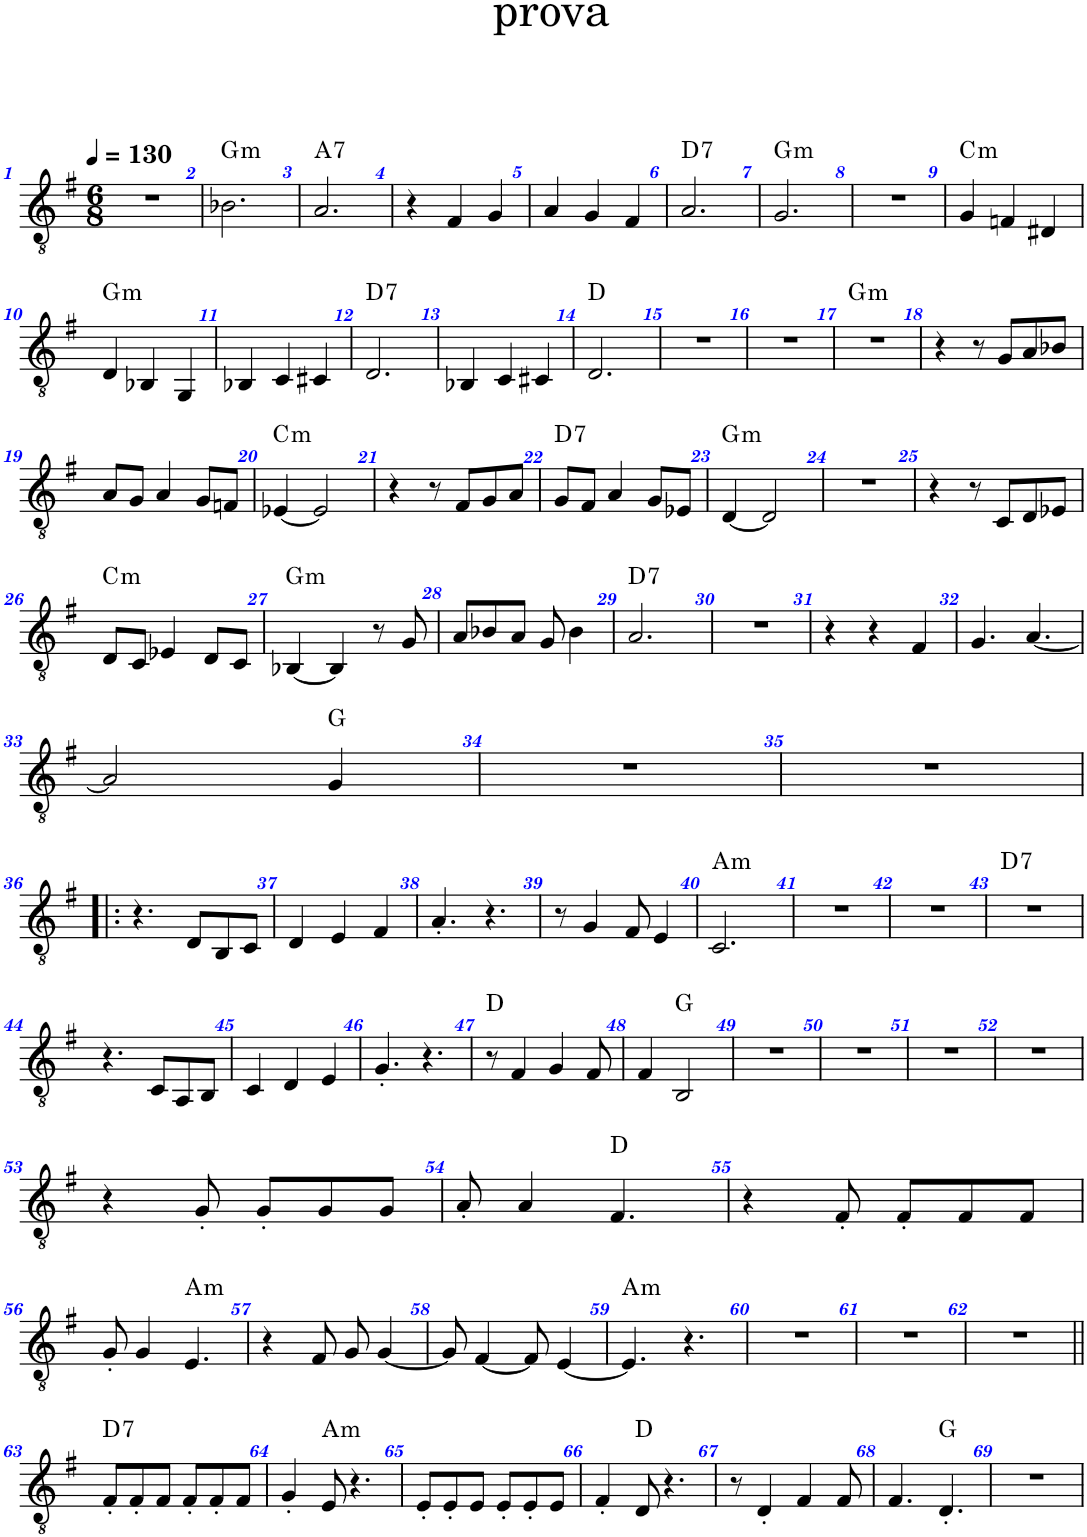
**kern	**kern	**kern	**kern	**kern	**kern	**kern	**kern	**kern	**kern	**harte
*part9	*part8	*part7	*part6	*part5	*part5	*part4	*part3	*part2	*part1	*part1
*staff10	*staff9	*staff8	*staff7	*staff6	*staff5	*staff4	*staff3	*staff2	*staff1	*
*I"Violino	*I"Soprano	*I"Violino	*I"Basso elettrico	*I"Piano	*	*I"Ukulele	*I"Chitarra acustica	*I"Chitarra classica	*I"Chitarra elettrica	*
*I'Vln.	*I'S.	*I'Vln.	*I'B. el.	*	*	*I'Uk.	*	*I'Chit. cl.	*	*
*stria5	*stria5	*stria5	*stria5	*stria5	*stria5	*stria5	*stria5	*stria5	*	*
*clefG2	*clefG2	*clefG2	*clefF4	*clefF4	*clefG2	*clefG2	*clefGv2	*clefGv2	*clefGv2	*
*	*	*	*Trd7c12	*	*	*	*	*	*	*
*k[f#]	*k[f#]	*k[f#]	*k[f#]	*k[f#]	*k[f#]	*k[f#]	*k[f#]	*k[f#]	*k[f#]	*
*M6/8	*M6/8	*M6/8	*M6/8	*M6/8	*M6/8	*M6/8	*M6/8	*M6/8	*M6/8	*
*MM130	*MM130	*MM130	*MM130	*MM130	*MM130	*MM130	*MM130	*MM130	*MM130	*
=1	=1	=1	=1	=1	=1	=1	=1	=1	=1	=1
*	*	*^	*	*	*	*	*	*	*	*
2.r	2.r	8d/L	2.D/	2.DD/	2.r	2.r	2.r	2.r	2.r	2.r	.
.	.	16d#X/L	.	.	.	.	.	.	.	.	.
.	.	16dn/	.	.	.	.	.	.	.	.	.
.	.	16d#X/	.	.	.	.	.	.	.	.	.
.	.	16dn/JJ	.	.	.	.	.	.	.	.	.
.	.	16d#X/LL	.	.	.	.	.	.	.	.	.
.	.	16dn/	.	.	.	.	.	.	.	.	.
.	.	16d#X/	.	.	.	.	.	.	.	.	.
.	.	16f#/J	.	.	.	.	.	.	.	.	.
.	.	8g/J	.	.	.	.	.	.	.	.	.
=2	=2	=2	=2	=2	=2	=2	=2	=2	=2	=2	=2
*^	*	*	*	*	*^	*^	*	*	*	*	*
!	!	!	!	!	!	!	!	!	!LO:N:vis=4	!	!	!	!	!LO:H:kt=m
[2.d#X/	[2.G/ [2.B-X/	2.b-X/	4.aaa/ [4.aaa#X/	[2.C/	2.CC/	4r	[2.CC/	2.r	4.r	16bb-X/LL	2.r	2.r	2.B-X\	G:min
.	.	.	.	.	.	.	.	.	.	16bb-/	.	.	.	.
*	*	*	*	*	*	*	*	*	*	*Xbrackettup	*	*	*	*
.	.	.	.	.	.	.	.	.	.	24bb-/	.	.	.	.
.	.	.	.	.	.	.	.	.	.	24bb-/	.	.	.	.
.	.	.	.	.	.	.	.	.	.	24bb-/	.	.	.	.
.	.	.	.	.	.	[8GG/	.	.	.	16bb-/	.	.	.	.
.	.	.	.	.	.	.	.	.	.	16bb-/JJ	.	.	.	.
.	.	.	4.aaa#/]	.	.	4.GG/]	.	.	8r	16bb-/LL	.	.	.	.
.	.	.	.	.	.	.	.	.	.	16bb-/	.	.	.	.
.	.	.	.	.	.	.	.	.	[4C/	16bb-/	.	.	.	.
.	.	.	.	.	.	.	.	.	.	16bb-/	.	.	.	.
.	.	.	.	.	.	.	.	.	.	24bb-/	.	.	.	.
.	.	.	.	.	.	.	.	.	.	24bb-/	.	.	.	.
.	.	.	.	.	.	.	.	.	.	24bb-/JJ	.	.	.	.
=3	=3	=3	=3	=3	=3	=3	=3	=3	=3	=3	=3	=3	=3	=3
!	!	!	!	!	!	!LO:N:vis=4	!	!	!	!	!	!	!	!LO:H:kt=7
2.d#/_	2.G/] 2.B-/]	2.a/	[4.aaa/	2.C/]	[4.C/	4.r	4CC/]	2.B-X/	2.C/]	16aa/LL	2.r	2.r	2.A/	A:7
.	.	.	.	.	.	.	.	.	.	16aa/	.	.	.	.
.	.	.	.	.	.	.	.	.	.	24aa/	.	.	.	.
.	.	.	.	.	.	.	.	.	.	24aa/	.	.	.	.
.	.	.	.	.	.	.	.	.	.	24aa/	.	.	.	.
.	.	.	.	.	.	.	[8CC/	.	.	16aa/	.	.	.	.
.	.	.	.	.	.	.	.	.	.	16aa/JJ	.	.	.	.
.	.	.	8aaa/_	.	8C/L]	8r	4.CC/]	.	.	16aa/LL	.	.	.	.
.	.	.	.	.	.	.	.	.	.	16aa/	.	.	.	.
.	.	.	4D/ 4aaa/]	.	8CC/	4D#X/	.	.	.	16aa/	.	.	.	.
.	.	.	.	.	.	.	.	.	.	16aa/	.	.	.	.
.	.	.	.	.	8DD/J	.	.	.	.	16aa'/	.	.	.	.
.	.	.	.	.	.	.	.	.	.	32aa/L	.	.	.	.
.	.	.	.	.	.	.	.	.	.	32aa/JJJ	.	.	.	.
*	*	*	*	*	*	*	*	*v	*v	*	*	*	*	*
=4	=4	=4	=4	=4	=4	=4	=4	=4	=4	=4	=4	=4	=4
!	!	!	!	!	!	!	!	!LO:N:vis=4	!	!	!	!	!
2.d#/_	[2.F#/ [2.A/ [2.c/	4r	4r	[2.D#X/	2.DD#X/	4r	[2.DD/	4.r	4r	2.r	2.r	4r	.
.	.	[8f#/	[8fff#/	.	.	[8D/	.	.	16ff#/LL	.	.	4F#/	.
.	.	.	.	.	.	.	.	.	16ff#/JJ	.	.	.	.
.	.	8f#/]	8fff#/]	.	.	4.D/_	.	8r	24ff#/LL	.	.	.	.
.	.	.	.	.	.	.	.	.	24ff#/	.	.	.	.
.	.	.	.	.	.	.	.	.	24ff#/	.	.	.	.
.	.	4g/	4ggg/	.	.	.	.	[4F#/	16gg/	.	.	4G/	.
.	.	.	.	.	.	.	.	.	16gg/	.	.	.	.
.	.	.	.	.	.	.	.	.	24gg/	.	.	.	.
.	.	.	.	.	.	.	.	.	24gg/	.	.	.	.
.	.	.	.	.	.	.	.	.	24gg/JJ	.	.	.	.
=5	=5	=5	=5	=5	=5	=5	=5	=5	=5	=5	=5	=5	=5
*	*	*	*	*	*	*	*	*^	*	*	*	*	*
2.d#/]	2.F#/] 2.A/] 2.c/]	4a/	4aaa/	2.D#/]	[4.D#X/	4.D/_	4.DD/]	2.F#/]	[4A/	16aa/LL	2.r	2.r	4A/	.
.	.	.	.	.	.	.	.	.	.	16aa/	.	.	.	.
.	.	.	.	.	.	.	.	.	.	16aa/	.	.	.	.
.	.	.	.	.	.	.	.	.	.	16aa/	.	.	.	.
.	.	[8g/	[8ggg/	.	.	.	.	.	[8DD/ 8A/_	16gg/	.	.	4G/	.
.	.	.	.	.	.	.	.	.	.	16gg/JJ	.	.	.	.
!	!	!	!	!	!	!	!LO:N:vis=4	!	!	!	!	!	!	!
.	.	8g/]	8ggg/]	.	8D#/]	8D/]	4.r	.	4.DD/] 4.A/]	24gg/LL	.	.	.	.
.	.	.	.	.	.	.	.	.	.	24gg/	.	.	.	.
.	.	.	.	.	.	.	.	.	.	24gg/	.	.	.	.
.	.	4f#/	4fff#/	.	4DD#X/	4D/	.	.	.	16ff#/	.	.	4F#/	.
.	.	.	.	.	.	.	.	.	.	16ff#/	.	.	.	.
.	.	.	.	.	.	.	.	.	.	16ff#'/	.	.	.	.
.	.	.	.	.	.	.	.	.	.	32ff#/L	.	.	.	.
.	.	.	.	.	.	.	.	.	.	32ff#/JJJ	.	.	.	.
*v	*v	*	*	*	*	*	*	*v	*v	*	*	*	*	*
=6	=6	=6	=6	=6	=6	=6	=6	=6	=6	=6	=6	=6
*	*	*clefF4	*	*	*	*	*	*	*	*	*	*
!	!	!	!	!	!	!	!LO:N:vis=4	!	!	!	!	!LO:H:kt=7
[2.G/ [2.B-X/ [2.d/	2.a/	2.aaa/	[2.AA#X/	[2.BB-X/	4r	[2.GG/	4.r	16aa/LL	2.r	2.r	2.A/	D:7
.	.	.	.	.	.	.	.	16aa/	.	.	.	.
.	.	.	.	.	.	.	.	24aa/	.	.	.	.
.	.	.	.	.	.	.	.	24aa/	.	.	.	.
.	.	.	.	.	.	.	.	24aa/	.	.	.	.
.	.	.	.	.	[8Fn/	.	.	16aa/	.	.	.	.
.	.	.	.	.	.	.	.	16aa/JJ	.	.	.	.
.	.	.	.	.	4.F/]	.	8r	16aa/LL	.	.	.	.
.	.	.	.	.	.	.	.	16aa/	.	.	.	.
.	.	.	.	.	.	.	[4A/	16aa/	.	.	.	.
.	.	.	.	.	.	.	.	16aa/	.	.	.	.
.	.	.	.	.	.	.	.	24aa/	.	.	.	.
.	.	.	.	.	.	.	.	24aa/	.	.	.	.
.	.	.	.	.	.	.	.	24aa/JJ	.	.	.	.
=7	=7	=7	=7	=7	=7	=7	=7	=7	=7	=7	=7	=7
*	*	*	*	*	*	*	*^	*	*	*	*	*
!	!	!	!	!	!	!	!	!	!	!	!	!	!LO:H:kt=m
2.G/] 2.B-/] 2.d/]	2.g/	2.ggg'/	2.AA#/]	2.BB-/]	4.Fn/ [4.B-X/	4.GG/]	2.A/]	[4d/	16gg/LL	2.r	2.r	2.G/	G:min
.	.	.	.	.	.	.	.	.	16gg/	.	.	.	.
.	.	.	.	.	.	.	.	.	24gg/	.	.	.	.
.	.	.	.	.	.	.	.	.	24gg/	.	.	.	.
.	.	.	.	.	.	.	.	.	24gg/	.	.	.	.
.	.	.	.	.	.	.	.	[8GG/ 8d/_	16gg/	.	.	.	.
.	.	.	.	.	.	.	.	.	16gg/JJ	.	.	.	.
!	!	!	!	!	!	!LO:N:vis=4	!	!	!	!	!	!	!
.	.	.	.	.	8B-/_	4.r	.	4.GG/] 4.d/]	16gg/LL	.	.	.	.
.	.	.	.	.	.	.	.	.	16gg/	.	.	.	.
.	.	.	.	.	4F/ 4B-/]	.	.	.	16gg/	.	.	.	.
.	.	.	.	.	.	.	.	.	16gg/	.	.	.	.
.	.	.	.	.	.	.	.	.	24gg/	.	.	.	.
.	.	.	.	.	.	.	.	.	24gg/	.	.	.	.
.	.	.	.	.	.	.	.	.	24gg/JJ	.	.	.	.
*	*	*v	*v	*	*v	*v	*	*	*	*	*	*	*
=8	=8	=8	=8	=8	=8	=8	=8	=8	=8	=8	=8
!	!	!	!	!	!LO:N:vis=4	!	!	!	!	!	!
2.r	2.r	[2.c/ [2.d#X/ [2.a#X/	2.CC/	[2.CC/	4.r	4r	2.r	2.r	2.r	2.r	.
.	.	.	.	.	.	[8C/	.	.	.	.	.
.	.	.	.	.	8r	4.C/_	.	.	.	.	.
.	.	.	.	.	[4D#X/	.	.	.	.	.	.
=9	=9	=9	=9	=9	=9	=9	=9	=9	=9	=9	=9
*	*	*	*	*^	*	*	*	*	*	*	*
!	!	!	!	!	!	!	!	!	!	!	!	!LO:H:kt=m
2.r	2.r	2.c/] 2.d#/] 2.a#/]	[4.C/	4.CC/]	4r	2.D#/] 2.B-X/	4.C/]	16gg/LL	2.r	2.r	4G/	C:min
.	.	.	.	.	.	.	.	16gg/	.	.	.	.
.	.	.	.	.	.	.	.	16gg/	.	.	.	.
.	.	.	.	.	.	.	.	16gg/	.	.	.	.
.	.	.	.	.	[8CC/	.	.	16ffn/	.	.	4Fn/	.
.	.	.	.	.	.	.	.	16ff/JJ	.	.	.	.
!	!	!	!	!	!	!	!LO:N:vis=4	!	!	!	!	!
.	.	.	8C/]	8r	4.CC/]	.	4.r	24ff/LL	.	.	.	.
.	.	.	.	.	.	.	.	24ff/	.	.	.	.
.	.	.	.	.	.	.	.	24ff/	.	.	.	.
.	.	.	4CC/	4C/	.	.	.	16dd#X/	.	.	4D#X/	.
.	.	.	.	.	.	.	.	16dd#/	.	.	.	.
.	.	.	.	.	.	.	.	16dd#/	.	.	.	.
.	.	.	.	.	.	.	.	16dd#/JJ	.	.	.	.
!!LO:LB:g=z
=10	=10	=10	=10	=10	=10	=10	=10	=10	=10	=10	=10	=10
*	*	*clefG2	*	*	*	*	*	*	*	*	*	*
*	*	*^	*	*	*	*	*	*	*	*	*	*
!	!	!	!	!	!	!	!	!	!	!	!	!	!LO:H:kt=m
2.r	2.r	[16dd\LL	[4.e#X/ [4.a#X/ 4.ddd/	[2.GG/	2.r	[2.GGG/	4r	[2.GG/	16dd/LL	2.r	2.r	4D/	G:min
.	.	16dd_\ [16aa#X\J	.	.	.	.	.	.	16dd/	.	.	.	.
.	.	8dd_\ 8gg\ 8aa#]\	.	.	.	.	.	.	24dd/	.	.	.	.
.	.	.	.	.	.	.	.	.	24dd/	.	.	.	.
.	.	.	.	.	.	.	.	.	24dd/	.	.	.	.
.	.	8g\ 8dd_\J	.	.	.	.	[8Fn/	.	16b-X/	.	.	4BB-X/	.
.	.	.	.	.	.	.	.	.	16b-/JJ	.	.	.	.
.	.	4.dd/_	4.e#/_ 4.a#/_	.	.	.	8F/_	.	16b-/LL	.	.	.	.
.	.	.	.	.	.	.	.	.	16b-/	.	.	.	.
.	.	.	.	.	.	.	4F/] [4G/	.	16g/	.	.	4GG/	.
.	.	.	.	.	.	.	.	.	16g/	.	.	.	.
.	.	.	.	.	.	.	.	.	24g/	.	.	.	.
.	.	.	.	.	.	.	.	.	24g/	.	.	.	.
.	.	.	.	.	.	.	.	.	24g/JJ	.	.	.	.
=11	=11	=11	=11	=11	=11	=11	=11	=11	=11	=11	=11	=11	=11
2.r	2.r	2.dd/_	2.e#/] 2.a#/]	4.GG/]	4.Fn/ [4.B-X/	2.GGG/]	4.G/_ [4.d/	4GG/]	16b-X/LL	2.r	2.r	4BB-X/	.
.	.	.	.	.	.	.	.	.	16b-/	.	.	.	.
.	.	.	.	.	.	.	.	.	16b-/	.	.	.	.
.	.	.	.	.	.	.	.	.	16b-/	.	.	.	.
.	.	.	.	.	.	.	.	[8GG/	16cc/	.	.	4C/	.
.	.	.	.	.	.	.	.	.	16cc/JJ	.	.	.	.
.	.	.	.	8r	4.B-/]	.	8G/_ 8d/_	4.GG/]	24cc/LL	.	.	.	.
.	.	.	.	.	.	.	.	.	24cc/	.	.	.	.
.	.	.	.	.	.	.	.	.	24cc/	.	.	.	.
.	.	.	.	4GG/	.	.	4Fn/ 4G/] 4d/]	.	16cc#X/	.	.	4C#X/	.
.	.	.	.	.	.	.	.	.	16cc#/	.	.	.	.
.	.	.	.	.	.	.	.	.	16cc#/	.	.	.	.
.	.	.	.	.	.	.	.	.	16cc#/JJ	.	.	.	.
=12	=12	=12	=12	=12	=12	=12	=12	=12	=12	=12	=12	=12	=12
!	!	!	!	!	!	!LO:N:vis=4	!	!	!	!	!	!	!LO:H:kt=7
2.r	2.r	2.dd/_	[2.f#/ [2.a/	2.DD/	2.r	4.r	4r	[2.DD/	16dd/LL	2.r	2.r	2.D/	D:7
.	.	.	.	.	.	.	.	.	16dd/	.	.	.	.
.	.	.	.	.	.	.	.	.	24dd/	.	.	.	.
.	.	.	.	.	.	.	.	.	24dd/	.	.	.	.
.	.	.	.	.	.	.	.	.	24dd/	.	.	.	.
.	.	.	.	.	.	.	[8D/	.	16dd/	.	.	.	.
.	.	.	.	.	.	.	.	.	16dd/JJ	.	.	.	.
.	.	.	.	.	.	8r	4.D/_	.	16dd/LL	.	.	.	.
.	.	.	.	.	.	.	.	.	16dd/	.	.	.	.
.	.	.	.	.	.	[4F#/	.	.	16dd/	.	.	.	.
.	.	.	.	.	.	.	.	.	16dd/	.	.	.	.
.	.	.	.	.	.	.	.	.	24dd/	.	.	.	.
.	.	.	.	.	.	.	.	.	24dd/	.	.	.	.
.	.	.	.	.	.	.	.	.	24dd/JJ	.	.	.	.
=13	=13	=13	=13	=13	=13	=13	=13	=13	=13	=13	=13	=13	=13
2.r	2.r	4dd/] 4aa#X/ 4aaa#X/	4.f#/] 4.a/]	2.DD/	[4.A/	4F#/]	4D/_	4.DD/]	2.r	2.r	2.r	4BB-X/	.
.	.	[8ccc/ [8cccc/	.	.	.	[8DD/	8D/_ [8F#/	.	.	.	.	4C/	.
!	!	!	!LO:N:vis=4	!	!	!	!	!LO:N:vis=4	!	!	!	!	!
.	.	8ccc/] 8cccc/]	4.r	.	8A/_	4.DD/]	4.D/] 4.F#/]	4.r	.	.	.	.	.
.	.	4ccc#X/ 4cccc#X/	.	.	4D/ 4A/]	.	.	.	.	.	.	4C#X/	.
*	*	*	*	*	*v	*v	*	*	*	*	*	*	*
*	*	*v	*v	*	*	*v	*v	*	*	*	*	*
=14	=14	=14	=14	=14	=14	=14	=14	=14	=14	=14
*	*	*	*	*	*clefG2	*	*	*	*	*
*	*	*	*	*	*	*	*	*^	*	*
!	!	!	!	!	!	!	!	!	!LO:N:vis=4	!	!
[2.B-X/ [2.d/ [2.g/	2.r	[2.ddd/ [2.dddd/	[2.GG/	[2.GGG/	[2.Fn/ [2.B-X/ [2.d/	2.r	2.r	2.r	4.r	2.D/	D:maj
.	.	.	.	.	.	.	.	.	4r	.	.
.	.	.	.	.	.	.	.	.	[8F#/	.	.
=15	=15	=15	=15	=15	=15	=15	=15	=15	=15	=15	=15
4.B-/] 4.d/] 4.g/]	2.r	4.ddd/] 4.dddd/]	2.GG/_	2.GGG/_	2.F/_ 2.B-/_ 2.d/_	2.r	2.r	4.G'/	4.F#/]	2.r	.
!LO:N:vis=4	!	!LO:N:vis=4	!	!	!	!	!	!	!LO:N:vis=4	!	!
4.r	.	4.r	.	.	.	.	.	8A/	4.r	.	.
.	.	.	.	.	.	.	.	4G/	.	.	.
*	*	*	*	*	*	*	*	*v	*v	*	*
=16	=16	=16	=16	=16	=16	=16	=16	=16	=16	=16
2.r	2.r	2.r	2.GG/_	2.GGG/_	2.F/_ 2.B-/_ 2.d/_	2.r	2.r	[4.B-X/	2.r	.
.	.	.	.	.	.	.	.	4B-/]	.	.
.	.	.	.	.	.	.	.	16r	.	.
.	.	.	.	.	.	.	.	[16A/	.	.
=17	=17	=17	=17	=17	=17	=17	=17	=17	=17	=17
*	*	*	*	*	*	*	*	*^	*	*
!	!	!	!	!	!	!	!	!	!	!	!LO:H:kt=m
2.r	2.r	2.r	2.GG/_	2.GGG/_	2.F/_ 2.B-/_ 2.d/_	2.r	2.r	4.A/]	8r	2.r	G:min
.	.	.	.	.	.	.	.	.	[4A/	.	.
!	!	!	!	!	!	!	!	!LO:N:vis=4	!	!	!
.	.	.	.	.	.	.	.	4.r	4.A/_	.	.
=18	=18	=18	=18	=18	=18	=18	=18	=18	=18	=18	=18
2.r	2.r	2.r	2.GG/]	2.GGG/]	2.F/] 2.B-/] 2.d/]	2.r	2.r	[2.G/	4.A/]	4r	.
.	.	.	.	.	.	.	.	.	.	8r	.
!	!	!	!	!	!	!	!	!	!LO:N:vis=4	!	!
.	.	.	.	.	.	.	.	.	4.r	8G/L	.
.	.	.	.	.	.	.	.	.	.	8A/	.
.	.	.	.	.	.	.	.	.	.	8B-X/J	.
*	*	*	*	*	*	*	*	*v	*v	*	*
!!LO:LB:g=z
=19	=19	=19	=19	=19	=19	=19	=19	=19	=19	=19
2.r	2.r	2.r	2.r	2.r	2.r	2.r	2.r	4.G/]	8A/L	.
.	.	.	.	.	.	.	.	.	8G/J	.
.	.	.	.	.	.	.	.	.	4A/	.
!	!	!	!	!	!	!	!	!LO:N:vis=4	!	!
.	.	.	.	.	.	.	.	4.r	.	.
.	.	.	.	.	.	.	.	.	8G/L	.
.	.	.	.	.	.	.	.	.	8Fn/J	.
=20	=20	=20	=20	=20	=20	=20	=20	=20	=20	=20
*	*	*	*	*	*^	*	*	*	*	*
!	!	!	!	!	!LO:N:vis=4	!LO:N:vis=4	!	!	!	!	!LO:H:kt=m
2.r	2.r	2.r	2.r	4r	4.r	4.r	2.r	2.r	2.r	[4E-X/	C:min
.	.	.	.	[8C/	.	.	.	.	.	2E-/]	.
.	.	.	.	4.C/_	32r	[4.G/	.	.	.	.	.
.	.	.	.	.	[32c/KLL	.	.	.	.	.	.
.	.	.	.	.	16c]/ 16d/	.	.	.	.	.	.
.	.	.	.	.	16d#X/	.	.	.	.	.	.
.	.	.	.	.	[16g'/J	.	.	.	.	.	.
.	.	.	.	.	8g]'/ 8a'/J	.	.	.	.	.	.
=21	=21	=21	=21	=21	=21	=21	=21	=21	=21	=21	=21
2.r	2.r	2.r	2.r	2.C/]	8b-X/	2.G/]	2.r	2.r	2.r	4r	.
.	.	.	.	.	[4a/	.	.	.	.	.	.
.	.	.	.	.	.	.	.	.	.	8r	.
.	.	.	.	.	8a/]	.	.	.	.	8F#/L	.
.	.	.	.	.	4g/	.	.	.	.	8G/	.
.	.	.	.	.	.	.	.	.	.	8A/J	.
*	*	*	*	*	*v	*v	*	*	*	*	*
=22	=22	=22	=22	=22	=22	=22	=22	=22	=22	=22
!	!	!	!	!	!	!	!	!	!	!LO:H:kt=7
2.r	2.r	2.r	2.r	2.r	2.r	2.r	2.r	2.r	8G/L	D:7
.	.	.	.	.	.	.	.	.	8F#/J	.
.	.	.	.	.	.	.	.	.	4A/	.
.	.	.	.	.	.	.	.	.	8G/L	.
.	.	.	.	.	.	.	.	.	8E-X/J	.
=23	=23	=23	=23	=23	=23	=23	=23	=23	=23	=23
!	!	!	!	!	!	!	!	!	!	!LO:H:kt=m
2.r	2.r	2.r	2.r	2.r	2.r	2.r	2.r	2.r	[4D/	G:min
.	.	.	.	.	.	.	.	.	2D/]	.
=24	=24	=24	=24	=24	=24	=24	=24	=24	=24	=24
*	*	*	*	*^	*^	*	*	*	*	*
2.r	2.r	2.r	2.r	2.r	4.G/	8f#/ 8a/	8r	2.r	2.r	2.r	2.r	.
*	*	*	*	*	*	*Xbrackettup	*	*	*	*	*	*
.	.	.	.	.	.	48r	8r	.	.	.	.	.
.	.	.	.	.	.	24.g'/LL	.	.	.	.	.	.
.	.	.	.	.	.	[24d/J	.	.	.	.	.	.
.	.	.	.	.	.	8d/J]	16r	.	.	.	.	.
.	.	.	.	.	.	.	[16B-X/	.	.	.	.	.
!	!	!	!	!	!LO:N:vis=4	!	!	!	!	!	!	!
.	.	.	.	.	4.r	4.A'/	4B-/]	.	.	.	.	.
.	.	.	.	.	.	.	[8G/	.	.	.	.	.
*	*	*	*	*v	*v	*	*	*	*	*	*	*
=25	=25	=25	=25	=25	=25	=25	=25	=25	=25	=25	=25
2.r	2.r	2.r	2.r	2.r	2.c/	2.G/]	2.r	2.r	2.r	4r	.
.	.	.	.	.	.	.	.	.	.	8r	.
.	.	.	.	.	.	.	.	.	.	8C/L	.
.	.	.	.	.	.	.	.	.	.	8D/	.
.	.	.	.	.	.	.	.	.	.	8E-X/J	.
*	*	*	*	*	*v	*v	*	*	*	*	*
!!LO:LB:g=z
=26	=26	=26	=26	=26	=26	=26	=26	=26	=26	=26
!	!	!	!	!	!	!	!	!	!	!LO:H:kt=m
2.r	2.r	2.r	2.r	2.r	2.r	2.r	2.r	2.r	8D/L	C:min
.	.	.	.	.	.	.	.	.	8C/J	.
.	.	.	.	.	.	.	.	.	4E-X/	.
.	.	.	.	.	.	.	.	.	8D/L	.
.	.	.	.	.	.	.	.	.	8C/J	.
=27	=27	=27	=27	=27	=27	=27	=27	=27	=27	=27
!	!	!	!	!	!	!	!	!	!	!LO:H:kt=m
2.r	2.r	2.r	2.r	2.r	2.r	2.r	2.r	2.r	[4BB-X/	G:min
.	.	.	.	.	.	.	.	.	4BB-/]	.
.	.	.	.	.	.	.	.	.	8r	.
.	.	.	.	.	.	.	.	.	8G/	.
=28	=28	=28	=28	=28	=28	=28	=28	=28	=28	=28
2.r	2.r	2.r	2.r	2.r	2.r	2.r	2.r	2.r	8A/L	.
.	.	.	.	.	.	.	.	.	8B-X/	.
.	.	.	.	.	.	.	.	.	8A/J	.
.	.	.	.	.	.	.	.	.	8G/	.
.	.	.	.	.	.	.	.	.	4B-\	.
=29	=29	=29	=29	=29	=29	=29	=29	=29	=29	=29
!	!	!	!	!	!	!	!	!	!	!LO:H:kt=7
2.r	2.r	2.r	2.r	2.r	2.r	2.r	2.r	2.r	2.A/	D:7
=30	=30	=30	=30	=30	=30	=30	=30	=30	=30	=30
*	*	*	*	*	*^	*	*	*	*	*
2.r	2.r	2.r	2.r	2.r	2.A/	4.B-X/	2.r	2.r	2.r	2.r	.
!	!	!	!	!	!	!LO:N:vis=4	!	!	!	!	!
.	.	.	.	.	.	4.r	.	.	.	.	.
*	*	*	*	*	*v	*v	*	*	*	*	*
=31	=31	=31	=31	=31	=31	=31	=31	=31	=31	=31
2.r	2.r	2.r	2.r	2.r	2.r	2.r	2.r	2.r	4r	.
.	.	.	.	.	.	.	.	.	4r	.
.	.	.	.	.	.	.	.	.	4F#/	.
=32	=32	=32	=32	=32	=32	=32	=32	=32	=32	=32
2.r	2.r	2.r	2.r	2.r	2.r	2.r	2.r	2.r	4.G/	.
.	.	.	.	.	.	.	.	.	[4.A/	.
!!LO:LB:g=z
=33	=33	=33	=33	=33	=33	=33	=33	=33	=33	=33
2.r	2.r	2.r	2.r	2.r	2.r	2.r	2.r	2.r	2A/]	.
.	.	.	.	.	.	.	.	.	4G/	G:maj
=34	=34	=34	=34	=34	=34	=34	=34	=34	=34	=34
*	*	*	*	*^	*^	*	*	*	*	*
2.r	2.r	2.r	2.r	2.B/ 2.d/	2.A/	[4.D/	2.GG/	2.r	2.r	[4.b/	2.r	.
.	.	.	.	.	.	8D/_ [8a/	.	.	.	4b/]	.	.
.	.	.	.	.	.	4D/] 4g/ 4a/]	.	.	.	.	.	.
.	.	.	.	.	.	.	.	.	.	8a/	.	.
*	*	*	*	*v	*v	*	*	*	*	*	*	*
=35	=35	=35	=35	=35	=35	=35	=35	=35	=35	=35	=35
2.r	2.r	2.r	4DD/	4.G/ 4.B/ 4.d/	4.D/ 4.g/ 4.a/	4.GG/	2.r	2.r	2.r	2.r	.
.	.	.	[8EE/	.	.	.	.	.	.	.	.
!	!	!	!	!LO:N:vis=4	!LO:N:vis=4	!LO:N:vis=4	!	!	!	!	!
.	.	.	8EE/]	4.r	4.r	4.r	.	.	.	.	.
.	.	.	4FF#/	.	.	.	.	.	.	.	.
*	*	*	*	*	*v	*v	*	*	*	*	*
!!LO:LB:g=z
=36!|:	=36!|:	=36!|:	=36!|:	=36!|:	=36!|:	=36!|:	=36!|:	=36!|:	=36!|:	=36!|:
*	*	*	*	*clefF4	*	*	*	*	*	*
*^	*	*	*	*	*	*	*	*	*	*
!	!	!	!	!	!LO:N:vis=4	!	!	!	!	!	!
*	*	*	*	*	*^	*	*	*	*	*	*
[2.G/	[2.D/ [2.B/	2.r	2.r	[2.GG/	4.r	[2.GGG/	2.BB/ 2.D/	2.r	2.r	2.r	4.r	.
.	.	.	.	.	8r	.	.	.	.	.	8D/L	.
.	.	.	.	.	[4GG/	.	.	.	.	.	8BB/	.
.	.	.	.	.	.	.	.	.	.	.	8C/J	.
=37	=37	=37	=37	=37	=37	=37	=37	=37	=37	=37	=37	=37
*	*	*	*	*	*	*	*clefG2	*	*	*	*	*
2.G/]	2.D/_ 2.B/_	2.r	2.r	4.GG/]	2.GG/] 2.D/	2.GGG/]	2.G/ 2.B/	2.r	4.G/' 4.B/' 4.d/'	2.r	4D/	.
.	.	.	.	.	.	.	.	.	.	.	4E/	.
!	!	!	!	!	!	!	!	!	!LO:N:vis=4	!	!	!
.	.	.	.	8r	.	.	.	.	4.r	.	.	.
.	.	.	.	4GG'/	.	.	.	.	.	.	4F#/	.
=38	=38	=38	=38	=38	=38	=38	=38	=38	=38	=38	=38	=38
!	!	!	!	!	!LO:N:vis=4	!	!	!	!	!	!	!
2.r	2.D/_ [2.F#/ 2.B/_	2.r	2.r	[2.GG/	4.r	[2.GGG/	2.D/' 2.F#/' 2.B/'	2.r	2.r	2.r	4.A'/	.
.	.	.	.	.	8r	.	.	.	.	.	4.r	.
.	.	.	.	.	[4GG/	.	.	.	.	.	.	.
=39	=39	=39	=39	=39	=39	=39	=39	=39	=39	=39	=39	=39
2.r	2.D/] 2.F#/] 2.B/]	2.r	2.r	4.GG/]	2.GG/] 2.D/	4.GGG/]	2.F#/' 2.B/'	2.r	4.F#/' 4.B/' 4.d/'	2.r	8r	.
.	.	.	.	.	.	.	.	.	.	.	4G/	.
!	!	!	!	!	!	!LO:N:vis=4	!	!	!LO:N:vis=4	!	!	!
.	.	.	.	8r	.	4.r	.	.	4.r	.	8F#/	.
.	.	.	.	4GG/	.	.	.	.	.	.	4E/	.
=40	=40	=40	=40	=40	=40	=40	=40	=40	=40	=40	=40	=40
!	!	!	!	!	!LO:N:vis=4	!	!	!	!	!	!	!LO:H:kt=m
[2.c/	[2.E/ [2.A/	2.r	2.r	[2.AA/	4.r	[2.AAA/	2.E/' 2.G/' 2.A/' 2.c/'	2.r	2.r	2.r	2.C/	A:min
.	.	.	.	.	8r	.	.	.	.	.	.	.
.	.	.	.	.	[4AA/	.	.	.	.	.	.	.
=41	=41	=41	=41	=41	=41	=41	=41	=41	=41	=41	=41	=41
2.c/]	2.E/_ 2.A/_	2.r	2.r	4.AA/]	4.AA/_ 4.E/	2.AAA/_	2.G/' 2.A/' 2.c/'	2.r	4.E/' 4.A/' 4.c/'	2.r	2.r	.
!	!	!	!	!	!	!	!	!	!LO:N:vis=4	!	!	!
.	.	.	.	8r	8AA/_	.	.	.	4.r	.	.	.
.	.	.	.	4AA'/	4AA/_ [4E/	.	.	.	.	.	.	.
=42	=42	=42	=42	=42	=42	=42	=42	=42	=42	=42	=42	=42
*	*	*	*	*	*	*	*clefF4	*	*	*	*	*
*	*	*	*	*	*	*	*^	*	*	*	*	*
!	!	!	!	!	!	!	!	!LO:N:vis=4	!	!	!	!	!
2.r	2.E/_ 2.A/_	2.r	2.r	[2.AA/	4.AA/] 4.E/_	4.AAA/]	[2.G/ [2.A/ [2.c/	4.r	2.r	2.r	2.r	2.r	.
!	!	!	!	!	!	!LO:N:vis=4	!	!	!	!	!	!	!
.	.	.	.	.	4.E/_	4.r	.	8r	.	.	.	.	.
.	.	.	.	.	.	.	.	[4AAA/	.	.	.	.	.
*	*	*	*	*	*v	*v	*	*	*	*	*	*	*
=43	=43	=43	=43	=43	=43	=43	=43	=43	=43	=43	=43	=43
!	!	!	!	!	!	!	!	!	!	!	!	!LO:H:kt=7
2.r	2.E/_ 2.A/]	2.r	2.r	4AA/]	4E/]	4G/] 4A/] 4c/]	4.AAA/_ [4.AA/	2.r	4.E/' 4.A/' 4.c/'	2.r	2.r	D:7
.	.	.	.	[8CC/	[8E/ [8G/ [8A/	[8c/	.	.	.	.	.	.
!	!	!	!	!	!	!	!	!	!LO:N:vis=4	!	!	!
.	.	.	.	8CC/]	4.E/] 4.G/] 4.A/]	4.c/]	8AAA/] 8AA/]	.	4.r	.	.	.
.	.	.	.	4EE/	.	.	[4AAA/	.	.	.	.	.
!!LO:LB:g=z
=44	=44	=44	=44	=44	=44	=44	=44	=44	=44	=44	=44	=44
*	*	*	*	*	*^	*	*	*	*	*	*	*
[2.G/ [2.c/	2.E/_	2.r	2.r	[2.AA/	2.E/ 2.G/ 2.A/	[2.AA/	2.r	2.AAA/_ 2.c/	2.r	2.r	2.r	4.r	.
.	.	.	.	.	.	.	.	.	.	.	.	8C/L	.
.	.	.	.	.	.	.	.	.	.	.	.	8AA/	.
.	.	.	.	.	.	.	.	.	.	.	.	8BB/J	.
=45	=45	=45	=45	=45	=45	=45	=45	=45	=45	=45	=45	=45	=45
2.G/_ 2.c/_	2.E/_	2.r	2.r	4.AA/]	[2.E/ [2.G/ [2.A/	4.AA/]	[2.c/	4.AAA/]	2.r	4.E/' 4.G/' 4.c/'	2.r	4C/	.
.	.	.	.	.	.	.	.	.	.	.	.	4D/	.
!	!	!	!	!	!	!LO:N:vis=4	!	!	!	!LO:N:vis=4	!	!	!
.	.	.	.	8r	.	4.r	.	8r	.	4.r	.	.	.
.	.	.	.	4AA'/	.	.	.	[4AAA/	.	.	.	4E/	.
*	*	*	*	*	*v	*v	*	*	*	*	*	*	*
=46	=46	=46	=46	=46	=46	=46	=46	=46	=46	=46	=46	=46
2.G/] 2.c/]	2.E/]	2.r	2.r	2.G/	2.AA/ 2.E/] 2.G/] 2.A/]	2.c/]	2.AAA/]	2.r	2.r	2.r	4.G'/	.
.	.	.	.	.	.	.	.	.	.	.	4.r	.
*	*	*	*	*	*	*v	*v	*	*	*	*	*
=47	=47	=47	=47	=47	=47	=47	=47	=47	=47	=47	=47
2.F#/ 2.A/	[2.D/	2.r	2.r	[4.DD/	2.DD/	2.C/' 2.E/' 2.F#/' 2.B/'	2.r	4.F#/' 4.A/' 4.c/'	2.r	8r	D:maj
.	.	.	.	.	.	.	.	.	.	4F#/	.
!	!	!	!	!	!	!	!	!LO:N:vis=4	!	!	!
.	.	.	.	8DD/]	.	.	.	4.r	.	4G/	.
.	.	.	.	4D/	.	.	.	.	.	.	.
.	.	.	.	.	.	.	.	.	.	8F#/	.
=48	=48	=48	=48	=48	=48	=48	=48	=48	=48	=48	=48
*	*	*	*	*	*^	*^	*	*	*	*	*
!	!	!	!	!	!	!	!	!LO:N:vis=4	!	!	!	!	!
[2.G/ [2.B/	2.D/_	2.r	2.r	[2.GG/	2.r	[2.GGG/	2.D/ 2.G/ 2.B/	4.r	2.r	2.r	2.r	4F#/	.
.	.	.	.	.	.	.	.	.	.	.	.	2BB/	G:maj
.	.	.	.	.	.	.	.	8r	.	.	.	.	.
.	.	.	.	.	.	.	.	[4GG/	.	.	.	.	.
=49	=49	=49	=49	=49	=49	=49	=49	=49	=49	=49	=49	=49	=49
!	!	!	!	!	!	!	!	!	!	!	!LO:N:vis=4	!	!
2.G/] 2.B/_	2.D/_	2.r	2.r	4.GG/]	2.D/ 2.G/	2.GGG/_	2.B/	4.GG/_	2.r	4.D/' 4.G/' 4.B/'	4.r	2.r	.
!	!	!	!	!	!	!	!	!	!	!LO:N:vis=4	!	!	!
.	.	.	.	8r	.	.	.	8GG/]	.	4.r	4.F#/	.	.
.	.	.	.	4GG'/	.	.	.	[4GG/	.	.	.	.	.
=50	=50	=50	=50	=50	=50	=50	=50	=50	=50	=50	=50	=50	=50
[2.F#/ 2.B/_	2.D/_	2.r	2.r	2.GG/	[2.D/ 2.F#/ 2.G/	2.GGG/_	[2.B/	4.GG/_	2.r	2.r	4F#/	2.r	.
.	.	.	.	.	.	.	.	.	.	.	[8D/	.	.
.	.	.	.	.	.	.	.	8GG/]	.	.	8D/]	.	.
.	.	.	.	.	.	.	.	4GG/	.	.	4G/	.	.
=51	=51	=51	=51	=51	=51	=51	=51	=51	=51	=51	=51	=51	=51
2.F#/] 2.B/_	2.D/_	2.r	2.r	4DD/	4.D/_ [4.F#/	4.GGG/]	2.B/]	2.G/	2.r	4.D/' 4.F#/' 4.B/'	4A/	2.r	.
.	.	.	.	[8EE/	.	.	.	.	.	.	[8G/	.	.
!	!	!	!	!	!	!LO:N:vis=4	!	!	!	!LO:N:vis=4	!	!	!
.	.	.	.	8EE/]	8D/_ 8F#/]	4.r	.	.	.	4.r	8G/]	.	.
.	.	.	.	4GG/	4GGG/ 4D/]	.	.	.	.	.	4B/	.	.
*	*	*	*	*	*	*	*v	*v	*	*	*	*	*
=52	=52	=52	=52	=52	=52	=52	=52	=52	=52	=52	=52	=52
*	*	*	*	*	*	*	*clefG2	*	*	*	*	*
*	*	*	*^	*	*	*	*	*	*	*	*	*
!	!	!	!	!	!	!LO:N:vis=4	!	!	!	!	!	!	!
*	*	*	*	*	*	*	*	*	*	*	*^	*	*
[2.G/ 2.B/_	2.D/_	2.r	2.r	[2.ggg/	[2.GG/	4.r	[2.GGG/	2.D/ 2.B/	2.r	2.r	4r	[2.B/	2.r	.
.	.	.	.	.	.	.	.	.	.	.	[8d/	.	.	.
.	.	.	.	.	.	8r	.	.	.	.	8d/_	.	.	.
.	.	.	.	.	.	[4GG/	.	.	.	.	4d/_ [4g/	.	.	.
!!LO:LB:g=z
=53	=53	=53	=53	=53	=53	=53	=53	=53	=53	=53	=53	=53	=53	=53
2.G/] 2.B/_	2.D/_	2.r	[2.ddd/	2.ggg/]	4.GG/]	2.GG/_ 2.D/	4.GGG/]	2.G/ 2.B/	2.r	4.D/' 4.G/' 4.B/'	4.d/] 4.g/_	4.B/]	4r	.
.	.	.	.	.	.	.	.	.	.	.	.	.	8G'/	.
!	!	!	!	!	!	!	!LO:N:vis=4	!	!	!LO:N:vis=4	!	!LO:N:vis=4	!	!
.	.	.	.	.	8r	.	4.r	.	.	4.r	4.g/]	4.r	8G'/L	.
.	.	.	.	.	4DD/	.	.	.	.	.	.	.	8G/	.
.	.	.	.	.	.	.	.	.	.	.	.	.	8G/J	.
*	*	*	*v	*v	*	*v	*v	*	*	*	*v	*v	*	*
=54	=54	=54	=54	=54	=54	=54	=54	=54	=54	=54	=54
[2.F#/ 2.B/_	2.D/_	2.r	2.ddd/_ [2.bbb/	[2.GG/	2.GG/_ 2.D/	2.F#/ 2.B/	2.r	2.r	2.r	8A'/	.
.	.	.	.	.	.	.	.	.	.	4A/	.
.	.	.	.	.	.	.	.	.	.	4.F#/	D:maj
=55	=55	=55	=55	=55	=55	=55	=55	=55	=55	=55	=55
*	*	*	*	*	*^	*	*	*	*	*	*
2.F#/] 2.B/]	2.D/]	2.r	2.ddd/_ 2.bbb/]	4.GG/]	4.GG/]	2.D/	2.F#/' 2.B/'	2.r	4.D/' 4.F#/' 4.B/'	2.r	4r	.
.	.	.	.	.	.	.	.	.	.	.	8F#'/	.
!	!	!	!	!	!	!	!	!	!LO:N:vis=4	!	!	!
.	.	.	.	8r	8r	.	.	.	4.r	.	8F#'/L	.
.	.	.	.	4GG/	4GG/	.	.	.	.	.	8F#/	.
.	.	.	.	.	.	.	.	.	.	.	8F#/J	.
*v	*v	*	*	*	*	*	*	*	*	*	*	*
!!LO:LB:g=z
=56	=56	=56	=56	=56	=56	=56	=56	=56	=56	=56	=56
2.r	2.r	2.ddd/_ [2.dddd/	[2.GG/	2.r	[2.GGG/	2.D/ 2.E/ 2.G/ 2.B/	2.r	2.r	2.r	8G'/	.
.	.	.	.	.	.	.	.	.	.	4G/	.
!	!	!	!	!	!	!	!	!	!	!	!LO:H:kt=m
.	.	.	.	.	.	.	.	.	.	4.E/	A:min
=57	=57	=57	=57	=57	=57	=57	=57	=57	=57	=57	=57
2.r	2.r	2.ddd/] 2.dddd/]	4.GG/]	[4D'/	4.GGG/]	2.E/' 2.G/' 2.B/'	2.r	4.D/' 4.E/' 4.B/'	2.r	4r	.
.	.	.	.	[8GGG/' 8D/_'	.	.	.	.	.	8F#/	.
!	!	!	!	!	!LO:N:vis=4	!	!	!LO:N:vis=4	!	!	!
.	.	.	8r	4.GGG/] 4.D/]	4.r	.	.	4.r	.	8G/	.
.	.	.	4GG/	.	.	.	.	.	.	[4G/	.
=58	=58	=58	=58	=58	=58	=58	=58	=58	=58	=58	=58
!	!	!	!	!LO:N:vis=4	!	!	!	!	!	!	!
2.r	2.r	2.ccc/ 2.eee/	[2.AA/	4.r	[2.AAA/	2.E/ 2.A/ 2.c/	2.r	2.r	2.r	8G/]	.
.	.	.	.	.	.	.	.	.	.	[4F#/	.
.	.	.	.	8r	.	.	.	.	.	8F#/]	.
.	.	.	.	[4AA/	.	.	.	.	.	[4E/	.
=59	=59	=59	=59	=59	=59	=59	=59	=59	=59	=59	=59
!	!	!	!	!	!	!	!	!	!	!	!LO:H:kt=m
2.c/ 2.a/	2.r	2.ccc/ 2.eee/ 2.aaa/	4.AA/]	4.AA/] [4.E/	2.AAA/]	2.A/' 2.c/'	2.r	4.E/' 4.A/' 4.c/'	2.r	4.E/]	A:min
!	!	!	!	!	!	!	!	!LO:N:vis=4	!	!	!
.	.	.	8r	8E/]	.	.	.	4.r	.	4.r	.
.	.	.	4AA/	4AA/	.	.	.	.	.	.	.
=60	=60	=60	=60	=60	=60	=60	=60	=60	=60	=60	=60
*^	*	*^	*	*	*	*	*	*	*	*	*
!	!	!	!	!	!	!LO:N:vis=4	!	!	!	!	!	!	!
2.r	[2.d/ [2.b/	2.r	[2.bbb/	[4.ddd/	[2.D/	4.r	[2.EE/	2.D/' 2.E/' 2.G#X/' 2.B/'	2.r	2.r	2.r	2.r	.
.	.	.	.	8ddd/]	.	8r	.	.	.	.	.	.	.
.	.	.	.	[4eee/	.	4D'/	.	.	.	.	.	.	.
=61	=61	=61	=61	=61	=61	=61	=61	=61	=61	=61	=61	=61	=61
2.ee/	2.d/] 2.b/]	2.r	2.bbb/]	2.eee/]	4D/]	4.D/	4EE/]	2.E/' 2.G#X/' 2.B/'	2.r	4.E/' 4.G#X/' 4.B/'	2.r	2.r	.
.	.	.	.	.	[8E/	.	[8EE/	.	.	.	.	.	.
!	!	!	!	!	!	!	!	!	!	!LO:N:vis=4	!	!	!
.	.	.	.	.	8E/]	8r	4.EE/]	.	.	4.r	.	.	.
.	.	.	.	.	4BB/	4D'/	.	.	.	.	.	.	.
=62	=62	=62	=62	=62	=62	=62	=62	=62	=62	=62	=62	=62	=62
!	!	!	!	!	!	!	!	!LO:N:vis=4	!	!	!	!	!
*	*	*	*	*	*	*	*	*^	*	*	*	*	*
[2.a/	[2.c/ [2.e/	2.r	[2.cccc/	[2.eee/	[2.AA/	2.r	[2.AAA/	4.r	4r	2.r	2.r	2.r	2.r	.
*	*	*	*	*	*	*	*	*clefF4	*	*	*	*	*	*
.	.	.	.	.	.	.	.	.	[8AA/	.	.	.	.	.
.	.	.	.	.	.	.	.	8r	4.AA/_	.	.	.	.	.
.	.	.	.	.	.	.	.	4E'/	.	.	.	.	.	.
!!LO:LB:g=z
=63||	=63||	=63||	=63||	=63||	=63||	=63||	=63||	=63||	=63||	=63||	=63||	=63||	=63||	=63||
!	!	!	!	!	!	!	!	!	!	!	!	!	!	!LO:H:kt=7
2.a/_	2.c/_ 2.e/_	2.r	2.cccc/]	2.eee/_	4.AA/]	2.E/ [2.A/	2.AAA/]	[2.c/	2.AA/]	2.r	4.A/' 4.c/' 4.e/'	2.r	8F#'/L	D:7
.	.	.	.	.	.	.	.	.	.	.	.	.	8F#'/	.
.	.	.	.	.	.	.	.	.	.	.	.	.	8F#/J	.
!	!	!	!	!	!	!	!	!	!	!	!LO:N:vis=4	!	!	!
.	.	.	.	.	8r	.	.	.	.	.	4.r	.	8F#'/L	.
.	.	.	.	.	4E/	.	.	.	.	.	.	.	8F#'/	.
.	.	.	.	.	.	.	.	.	.	.	.	.	8F#/J	.
=64	=64	=64	=64	=64	=64	=64	=64	=64	=64	=64	=64	=64	=64	=64
!	!	!	!	!	!	!	!LO:N:vis=4	!	!	!	!	!	!	!
2.a/_	2.c/_ 2.e/_	2.r	2.r	2.eee/_	[2.A/	4.A/]	4.r	4c/]	[2.AAA/	2.r	2.r	2.r	4G'/	.
!	!	!	!	!	!	!	!	!	!	!	!	!	!	!LO:H:kt=m
.	.	.	.	.	.	.	.	[8AA/	.	.	.	.	8E/	A:min
!	!	!	!	!	!	!LO:N:vis=4	!	!	!	!	!	!	!	!
.	.	.	.	.	.	4.r	8r	4.AA/_	.	.	.	.	4.r	.
.	.	.	.	.	.	.	[4E/	.	.	.	.	.	.	.
=65	=65	=65	=65	=65	=65	=65	=65	=65	=65	=65	=65	=65	=65	=65
2.a/_	2.c/] 2.e/]	2.r	2.r	2.eee/]	4.A/]	[4A/	4.E/]	4AA/] [4c/	4.AAA/]	2.r	4.A/' 4.c/' 4.e/'	2.r	8E'/L	.
.	.	.	.	.	.	.	.	.	.	.	.	.	8E'/	.
.	.	.	.	.	.	[8AAA/ 8A/_	.	[8AA/' 8c/_'	.	.	.	.	8E/J	.
!	!	!	!	!	!	!	!LO:N:vis=4	!	!LO:N:vis=4	!	!LO:N:vis=4	!	!	!
.	.	.	.	.	8r	8AAA/_ 8A/]	4.r	4.AA/] 4.c/]	4.r	.	4.r	.	8E'/L	.
.	.	.	.	.	4AA/	4AAA/] 4E/	.	.	.	.	.	.	8E'/	.
.	.	.	.	.	.	.	.	.	.	.	.	.	8E/J	.
*	*	*	*	*	*	*	*	*v	*v	*	*	*	*	*
=66	=66	=66	=66	=66	=66	=66	=66	=66	=66	=66	=66	=66	=66
!	!	!	!	!	!	!	!	!LO:N:vis=4	!	!	!	!	!
2.a/]	[2.d/ [2.f#/	2.r	2.aaa/	[2.ddd/	[2.D/	4r	[2.DD/	4.r	2.r	2.r	2.r	4F#'/	.
.	.	.	.	.	.	[8D/	.	.	.	.	.	8D/	D:maj
.	.	.	.	.	.	4.D/_	.	8r	.	.	.	4.r	.
.	.	.	.	.	.	.	.	4F#'/	.	.	.	.	.
=67	=67	=67	=67	=67	=67	=67	=67	=67	=67	=67	=67	=67	=67
*	*	*	*	*	*	*	*	*^	*	*	*	*	*
2.r	2.d/] 2.f#/] 2.b-X/	2.r	2.r	2.ddd/] 2.aaa#X/	4D/]	4.D/]	4.DD/]	4r	4.A/	2.r	4.B-X/' 4.d/' 4.f#/'	2.r	8r	.
.	.	.	.	.	.	.	.	.	.	.	.	.	4D'/	.
.	.	.	.	.	[8DD/	.	.	[8DD/	.	.	.	.	.	.
!	!	!	!	!	!	!	!LO:N:vis=4	!	!LO:N:vis=4	!	!LO:N:vis=4	!	!	!
.	.	.	.	.	8DD/]	8r	4.r	8DD/_	4.r	.	4.r	.	4F#/	.
*	*	*	*	*	*	*clefG2	*	*	*	*	*	*	*	*
.	.	.	.	.	4AA/	[4D/	.	4DD/_ 4B-X/	.	.	.	.	.	.
.	.	.	.	.	.	.	.	.	.	.	.	.	8F#/	.
*	*	*	*v	*v	*	*v	*v	*	*	*	*	*	*	*
=68	=68	=68	=68	=68	=68	=68	=68	=68	=68	=68	=68	=68
[2.b/	[2.d/ [2.f#/	2.r	2.ddd/ 2.bbb/	2.BB/	2.D/]	4DD/]	[2.BBB/	2.r	2.r	2.r	4.F#/	.
.	.	.	.	.	.	[8F#/	.	.	.	.	.	.
.	.	.	.	.	.	8F#/]	.	.	.	.	4.D'/	G:maj
.	.	.	.	.	.	[4B/	.	.	.	.	.	.
=69	=69	=69	=69	=69	=69	=69	=69	=69	=69	=69	=69	=69
*	*	*	*	*	*^	*	*	*	*	*	*	*
2.b/_	2.d/] 2.f#/]	2.r	2.ddd/	2.F#/	2.d/	4r	2.B/]	4.BBB/]	2.r	4.B/' 4.d/' 4.f#/'	2.r	2.r	.
*	*	*	*	*	*clefF4	*	*	*	*	*	*	*	*
.	.	.	.	.	.	[8BBB/	.	.	.	.	.	.	.
!	!	!	!	!	!	!	!	!LO:N:vis=4	!	!LO:N:vis=4	!	!	!
.	.	.	.	.	.	8BBB/_	.	4.r	.	4.r	.	.	.
.	.	.	.	.	.	4BBB/] 4F#/	.	.	.	.	.	.	.
*	*	*	*	*	*v	*v	*	*	*	*	*	*	*
*v	*v	*	*	*	*	*v	*v	*	*	*	*	*
=	=	=	=	=	=	=	=	=	=	=
*-	*-	*-	*-	*-	*-	*-	*-	*-	*-	*-
